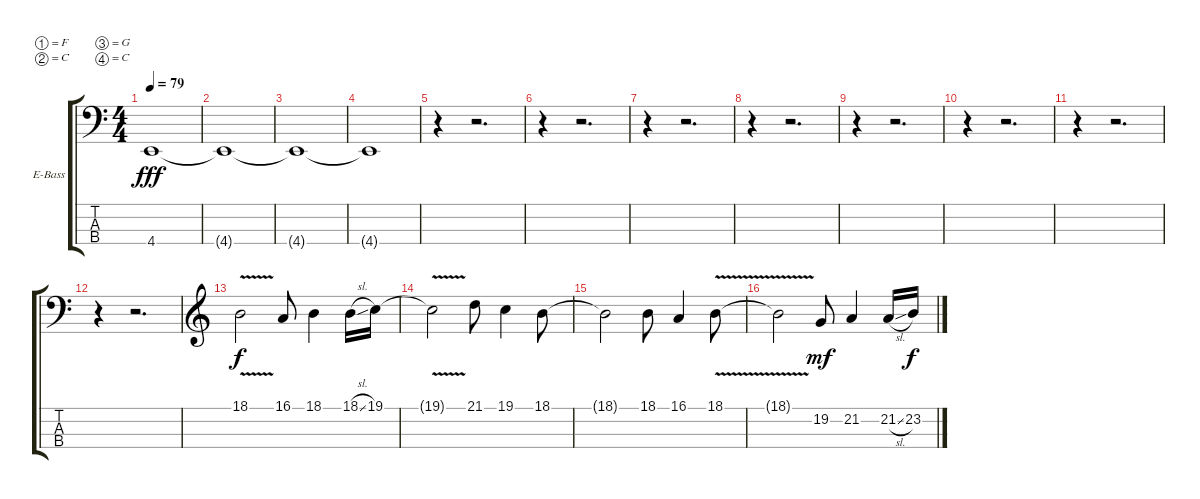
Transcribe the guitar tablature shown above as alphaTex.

\bracketExtendMode groupsimilarinstruments
\firstSystemTrackNameOrientation horizontal
\otherSystemsTrackNameOrientation horizontal
\track ("Bass" "E-Bass") {instrument electricbassfinger}
\staff {score tabs}
\tuning (F2 C2 G1 C1)
\ts (4 4)
\tempo 79
\clef f4
\ks c
4.4.1{dy fff} |
4.4{t}.1 |
4.4{t}.1 |
4.4{t}.1 |
r.4 r.2{d} |
r.4 r.2{d} |
r.4 r.2{d} |
r.4 r.2{d} |
r.4 r.2{d} |
r.4 r.2{d} |
r.4 r.2{d} |
r.4 r.2{d} |
\clef g2
18.1{v}.2{dy f} 16.1.8 18.1.4 18.1{sl}.16 19.1.16 |
19.1{v t}.2 21.1.8 19.1.4 18.1.8 |
18.1{t}.2 18.1.8 16.1.4 18.1{v}.8 |
18.1{v t}.2 19.2.8{dy mf} 21.2.4 21.2{sl}.16 23.2.16{dy f}
